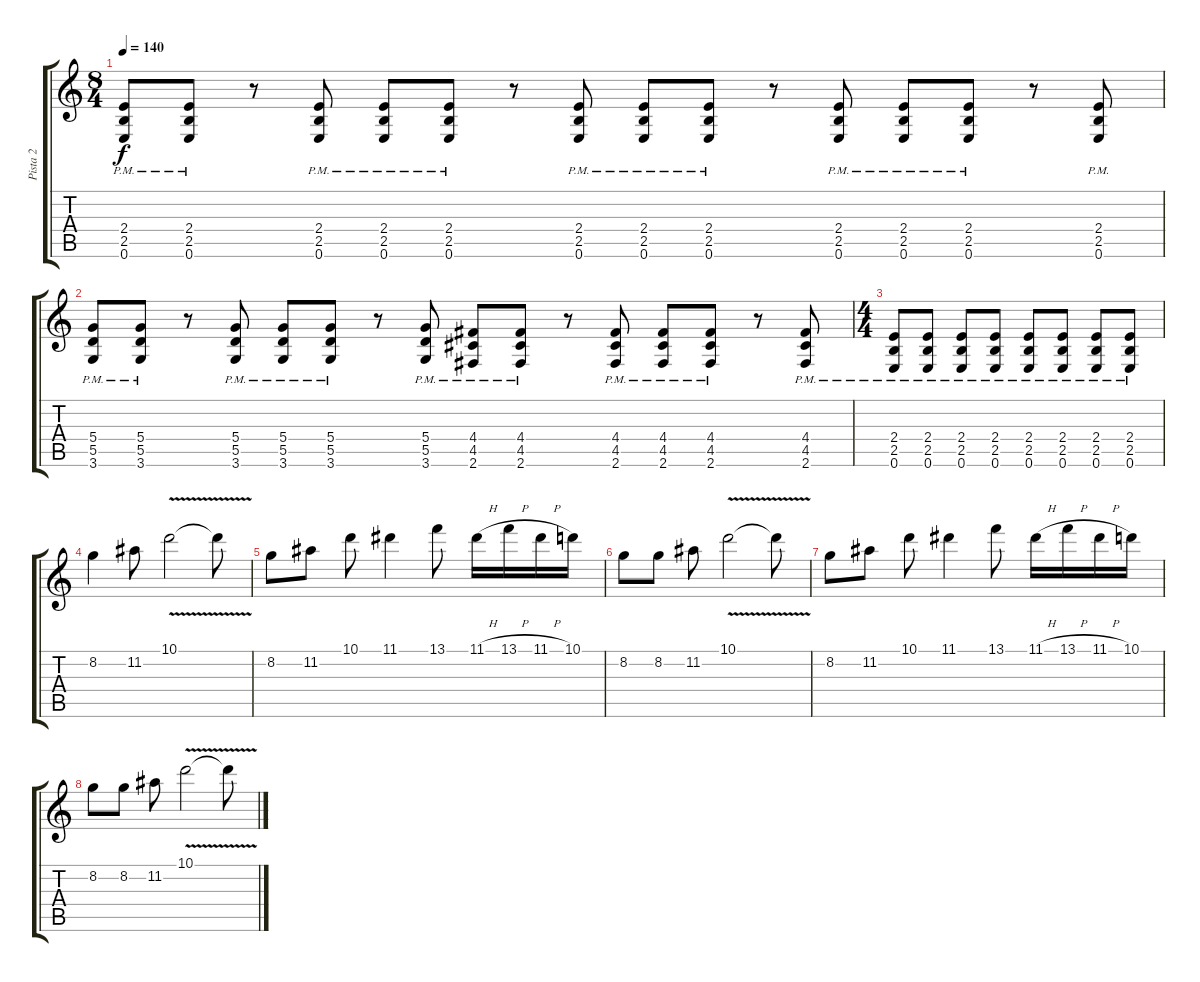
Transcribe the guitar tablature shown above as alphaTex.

\track ("Pista 2" "Pista 2") {instrument distortionguitar}
\staff {score tabs}
\tuning (E4 B3 G3 D3 A2 E2) {hide}
\ts (8 4)
\tempo 140
\clef g2
\ks c
(2.4{pm} 2.5{pm} 0.6{pm}).8{dy f} (2.4{pm} 2.5{pm} 0.6{pm}).8 r.8 (2.4{pm} 2.5{pm} 0.6{pm}).8 (2.4{pm} 2.5{pm} 0.6{pm}).8 (2.4{pm} 2.5{pm} 0.6{pm}).8 r.8 (2.4{pm} 2.5{pm} 0.6{pm}).8 (2.4{pm} 2.5{pm} 0.6{pm}).8 (2.4{pm} 2.5{pm} 0.6{pm}).8 r.8 (2.4{pm} 2.5{pm} 0.6{pm}).8 (2.4{pm} 2.5{pm} 0.6{pm}).8 (2.4{pm} 2.5{pm} 0.6{pm}).8 r.8 (2.4{pm} 2.5{pm} 0.6{pm}).8 |
(5.4{pm} 5.5{pm} 3.6{pm}).8 (5.4{pm} 5.5{pm} 3.6{pm}).8 r.8 (5.4{pm} 5.5{pm} 3.6{pm}).8 (5.4{pm} 5.5{pm} 3.6{pm}).8 (5.4{pm} 5.5{pm} 3.6{pm}).8 r.8 (5.4{pm} 5.5{pm} 3.6{pm}).8 (4.4{pm} 4.5{pm} 2.6{pm}).8 (4.4{pm} 4.5{pm} 2.6{pm}).8 r.8 (4.4{pm} 4.5{pm} 2.6{pm}).8 (4.4{pm} 4.5{pm} 2.6{pm}).8 (4.4{pm} 4.5{pm} 2.6{pm}).8 r.8 (4.4{pm} 4.5{pm} 2.6{pm}).8 |
\ts (4 4)
(2.4{pm} 2.5{pm} 0.6{pm}).8 (2.4{pm} 2.5{pm} 0.6{pm}).8 (2.4{pm} 2.5{pm} 0.6{pm}).8 (2.4{pm} 2.5{pm} 0.6{pm}).8 (2.4{pm} 2.5{pm} 0.6{pm}).8 (2.4{pm} 2.5{pm} 0.6{pm}).8 (2.4{pm} 2.5{pm} 0.6{pm}).8 (2.4{pm} 2.5{pm} 0.6{pm}).8 |
8.2.4 11.2.8 10.1{v}.2 10.1{t}.8 |
8.2.8 11.2.8 10.1.8 11.1.4 13.1.8 11.1{h}.16 13.1{h}.16 11.1{h}.16 10.1.16 |
8.2.8 8.2.8 11.2.8 10.1{v}.2 10.1{t}.8 |
8.2.8 11.2.8 10.1.8 11.1.4 13.1.8 11.1{h}.16 13.1{h}.16 11.1{h}.16 10.1.16 |
8.2.8 8.2.8 11.2.8 10.1{v}.2 10.1{t}.8
